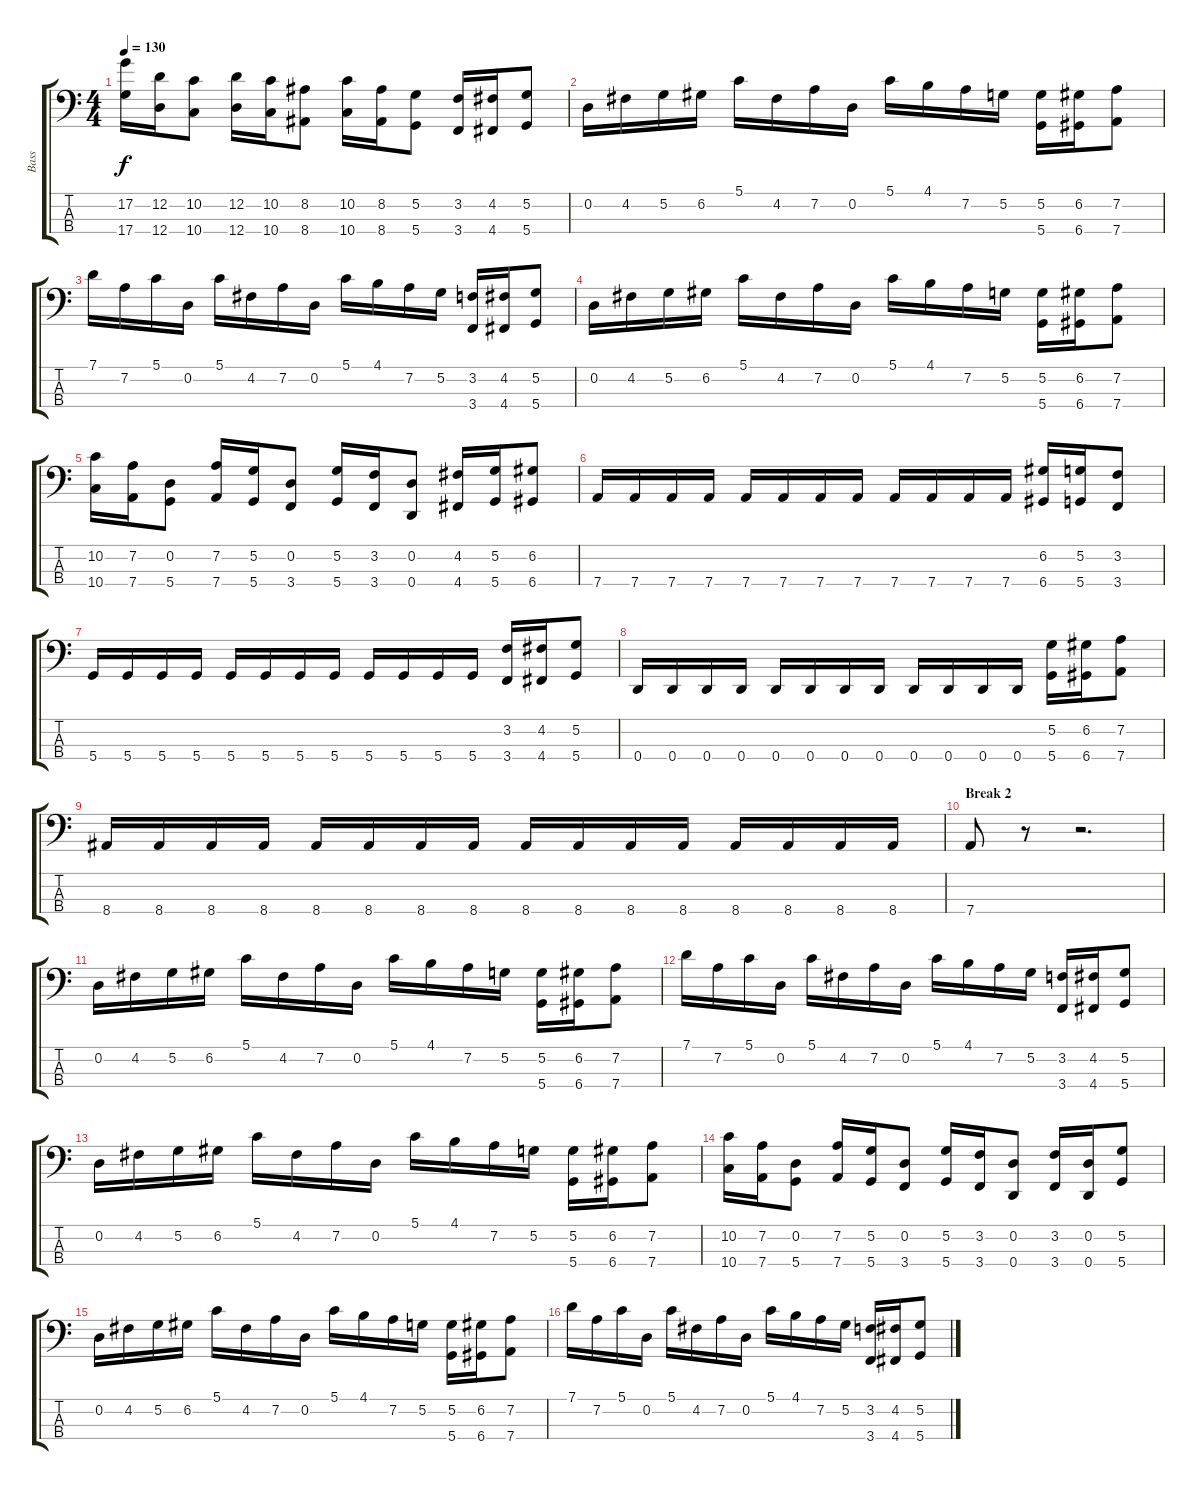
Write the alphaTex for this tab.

\track ("Bass" "Bass") {instrument electricbassfinger}
\staff {score tabs}
\tuning (G2 D2 A1 D1) {hide}
\ts (4 4)
\tempo 130
\clef f4
\ks c
(17.2 17.4).16{dy f volume 12} (12.2 12.4).16 (10.2 10.4).8 (12.2 12.4).16 (10.2 10.4).16 (8.2 8.4).8 (10.2 10.4).16 (8.2 8.4).16 (5.2 5.4).8 (3.2 3.4).16 (4.2 4.4).16 (5.2 5.4).8 |
0.2.16{volume 12} 4.2.16 5.2.16 6.2.16 5.1.16 4.2.16 7.2.16 0.2.16 5.1.16 4.1.16 7.2.16 5.2.16 (5.2 5.4).16 (6.2 6.4).16 (7.2 7.4).8 |
7.1.16{volume 12} 7.2.16 5.1.16 0.2.16 5.1.16 4.2.16 7.2.16 0.2.16 5.1.16 4.1.16 7.2.16 5.2.16 (3.2 3.4).16 (4.2 4.4).16 (5.2 5.4).8 |
0.2.16{volume 12} 4.2.16 5.2.16 6.2.16 5.1.16 4.2.16 7.2.16 0.2.16 5.1.16 4.1.16 7.2.16 5.2.16 (5.2 5.4).16 (6.2 6.4).16 (7.2 7.4).8 |
(10.2 10.4).16{volume 12} (7.2 7.4).16 (0.2 5.4).8 (7.2 7.4).16 (5.2 5.4).16 (0.2 3.4).8 (5.2 5.4).16 (3.2 3.4).16 (0.2 0.4).8 (4.2 4.4).16 (5.2 5.4).16 (6.2 6.4).8 |
7.4.16{volume 12} 7.4.16 7.4.16 7.4.16 7.4.16 7.4.16 7.4.16 7.4.16 7.4.16 7.4.16 7.4.16 7.4.16 (6.2 6.4).16 (5.2 5.4).16 (3.2 3.4).8 |
5.4.16{volume 12} 5.4.16 5.4.16 5.4.16 5.4.16 5.4.16 5.4.16 5.4.16 5.4.16 5.4.16 5.4.16 5.4.16 (3.2 3.4).16 (4.2 4.4).16 (5.2 5.4).8 |
0.4.16{volume 12} 0.4.16 0.4.16 0.4.16 0.4.16 0.4.16 0.4.16 0.4.16 0.4.16 0.4.16 0.4.16 0.4.16 (5.2 5.4).16 (6.2 6.4).16 (7.2 7.4).8 |
8.4.16{volume 12} 8.4.16 8.4.16 8.4.16 8.4.16 8.4.16 8.4.16 8.4.16 8.4.16 8.4.16 8.4.16 8.4.16 8.4.16 8.4.16 8.4.16 8.4.16 |
\section ("" "Break 2")
7.4.8{volume 12} r.8 r.2{d} |
0.2.16{volume 12} 4.2.16 5.2.16 6.2.16 5.1.16 4.2.16 7.2.16 0.2.16 5.1.16 4.1.16 7.2.16 5.2.16 (5.2 5.4).16 (6.2 6.4).16 (7.2 7.4).8 |
7.1.16{volume 12} 7.2.16 5.1.16 0.2.16 5.1.16 4.2.16 7.2.16 0.2.16 5.1.16 4.1.16 7.2.16 5.2.16 (3.2 3.4).16 (4.2 4.4).16 (5.2 5.4).8 |
0.2.16{volume 12} 4.2.16 5.2.16 6.2.16 5.1.16 4.2.16 7.2.16 0.2.16 5.1.16 4.1.16 7.2.16 5.2.16 (5.2 5.4).16 (6.2 6.4).16 (7.2 7.4).8 |
(10.2 10.4).16{volume 12} (7.2 7.4).16 (0.2 5.4).8 (7.2 7.4).16 (5.2 5.4).16 (0.2 3.4).8 (5.2 5.4).16 (3.2 3.4).16 (0.2 0.4).8 (3.2 3.4).16 (0.2 0.4).16 (5.2 5.4).8 |
0.2.16{volume 12} 4.2.16 5.2.16 6.2.16 5.1.16 4.2.16 7.2.16 0.2.16 5.1.16 4.1.16 7.2.16 5.2.16 (5.2 5.4).16 (6.2 6.4).16 (7.2 7.4).8 |
7.1.16{volume 12} 7.2.16 5.1.16 0.2.16 5.1.16 4.2.16 7.2.16 0.2.16 5.1.16 4.1.16 7.2.16 5.2.16 (3.2 3.4).16 (4.2 4.4).16 (5.2 5.4).8
